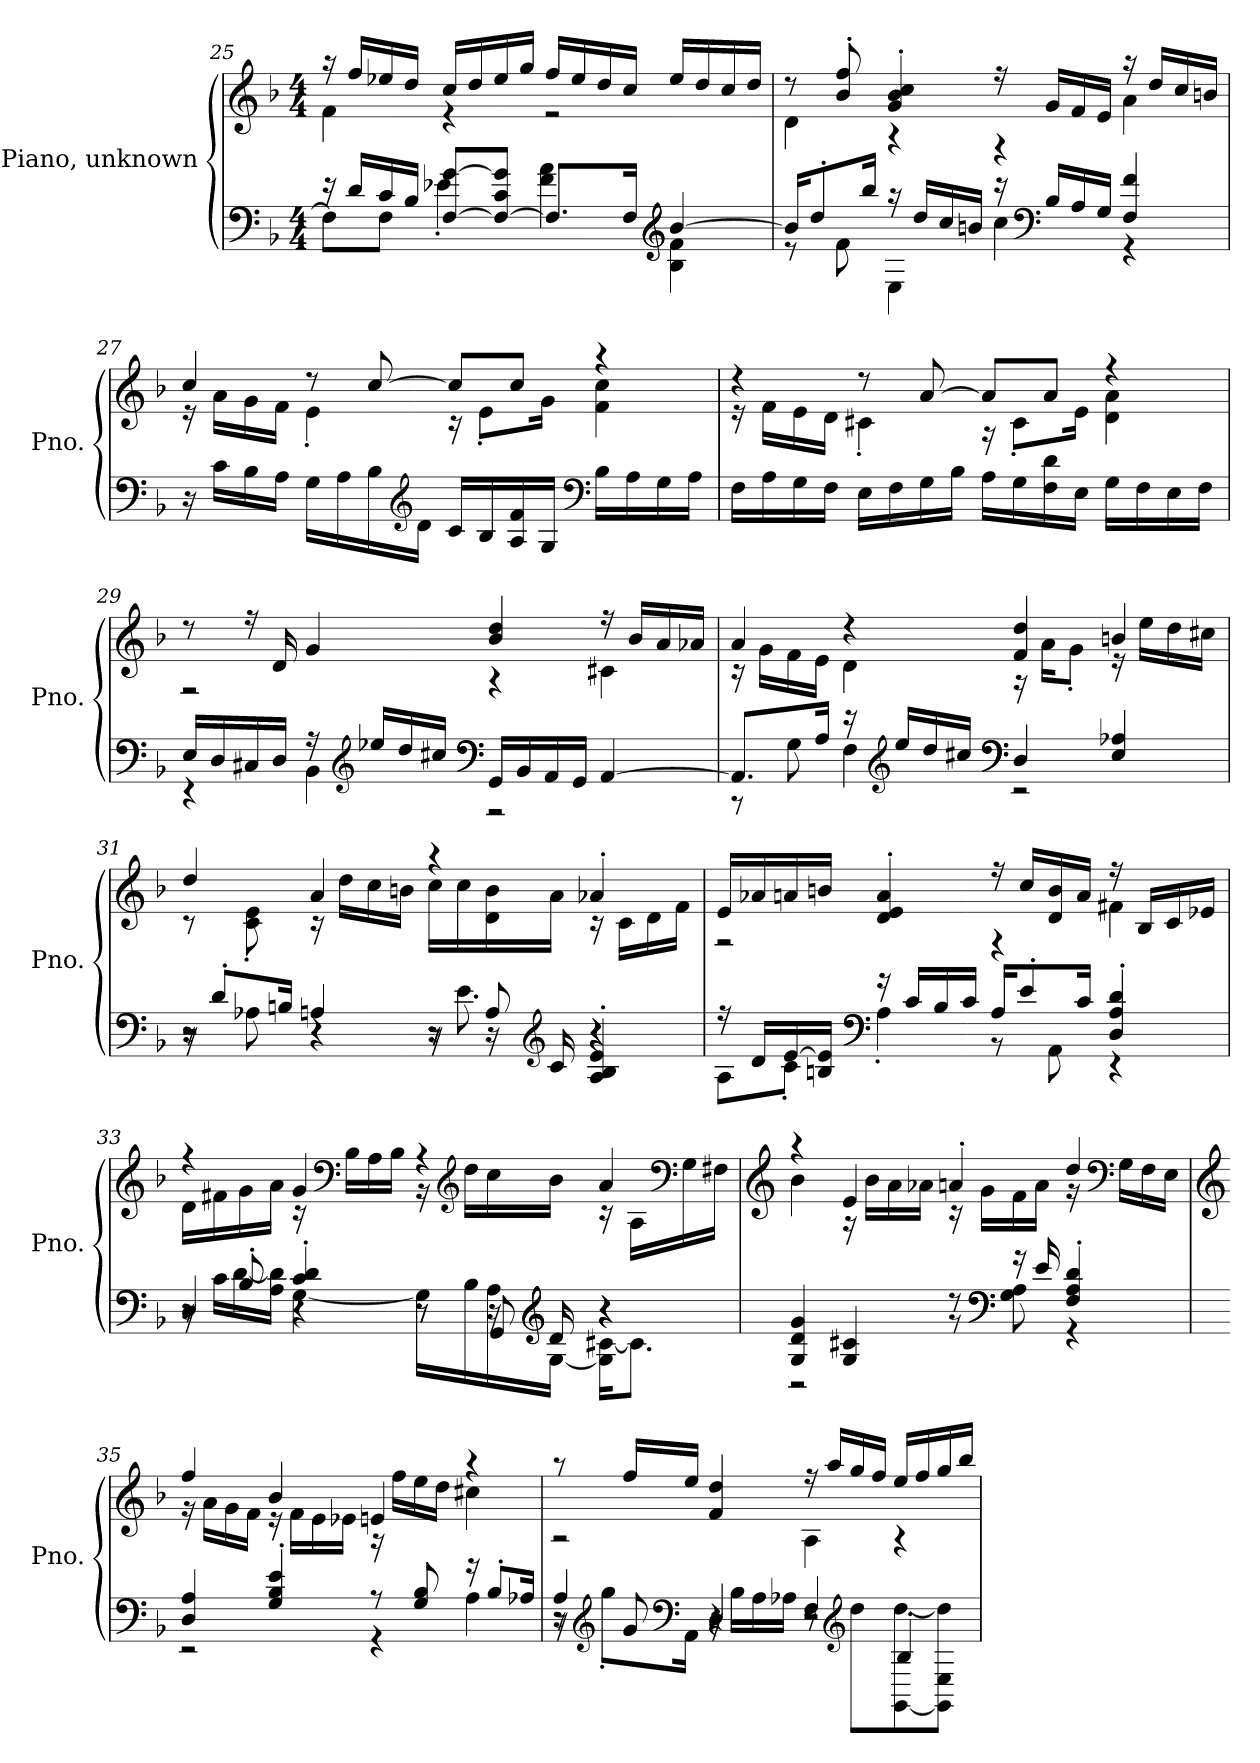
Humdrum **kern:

**kern	**kern
*part1	*part1
*staff2	*staff1
*I"Piano, unknown	*
*I'Pno.	*
*clefF4	*clefG2
*k[b-]	*k[b-]
*M4/4	*M4/4
=25	=25
*^	*^
16r	8F\L]	16r	4f\
16d/LL	.	16ff/LL	.
16c/	8F\J	16ee-X/	.
16B-/JJ	.	16dd/JJ	.
[8F/ [8g/L	4e-X'\	16cc/LL	4r
.	.	16dd/	.
8F/_ 8c/ 8g/]J	.	16ee-/	.
.	.	16gg/JJ	.
8.F/L]	4f\ 4a\	16ff/LL	2r
.	.	16ee-/	.
.	.	16dd/	.
16F/Jk	.	16cc/JJ	.
*clefG2	*	*	*
[4b-/	4B-\ 4f\	16ee-/LL	.
.	.	16dd/	.
.	.	16cc/	.
.	.	16dd/JJ	.
!!LO:LB:g=z	!!
=26	=26	=26	=26
16b-/KL]	8r	8r	4d\
8dd'/	.	.	.
.	8f\	8b-/' 8ff/'	.
16bb-/Jk	.	.	.
16r	4E\	4g/' 4b-/' 4cc/'	4r
16dd/LL	.	.	.
16cc/	.	.	.
16bn/JJ	.	.	.
16r	4cc\	16r	4r
*clefF4	*	*	*
16B-/LL	.	16g/LL	.
16A/	.	16f/	.
16G/JJ	.	16e/JJ	.
4F/ 4f/	4r	16r	4a\
.	.	16dd/LL	.
.	.	16cc/	.
.	.	16bn/JJ	.
*v	*v	*	*
=27	=27	=27
16r	4cc/	16r
16c\LL	.	16a\LL
16B-\	.	16g\
16A\JJ	.	16f\JJ
16G\LL	8r	4e'\
16A\	.	.
16B-\	[8cc/	.
*clefG2	*	*
16d\JJ	.	.
16c/LL	8cc/L]	16r
16B-/	.	8e'\L
16A/ 16f/	8cc/J	.
16G/JJ	.	16g\Jk
*clefF4	*	*
16B-\LL	4r	4f\ 4cc\
16A\	.	.
16G\	.	.
16A\JJ	.	.
!!LO:LB:g=z	!!
=28	=28	=28
16F\LL	4r	16r
16A\	.	16f\LL
16G\	.	16e\
16F\JJ	.	16d\JJ
16E\LL	8r	4c#X'\
16F\	.	.
16G\	[8a/	.
16B-\JJ	.	.
16A\LL	8a/L]	16r
16G\	.	8c#'\L
16F\ 16d\	8a/J	.
16E\JJ	.	16e\Jk
16G\LL	4r	4d\ 4a\
16F\	.	.
16E\	.	.
16F\JJ	.	.
=29	=29	=29
*^	*	*
16E/LL	4r	8r	2r
16D/	.	.	.
16C#X/	.	16r	.
16D/JJ	.	16d/	.
16r	4BB-\	4g/	.
*clefG2	*	*	*
16ee-X/LL	.	.	.
16dd/	.	.	.
16cc#X/JJ	.	.	.
*clefF4	*	*	*
16GG/LL	2r	4b-/ 4dd/	4r
16BB-/	.	.	.
16AA/	.	.	.
16GG/JJ	.	.	.
[4AA/	.	16r	4c#X\
.	.	16b-/LL	.
.	.	16a/	.
.	.	16a-X/JJ	.
!!LO:LB:g=z	!!
=30	=30	=30	=30
8.AA/L]	8r	4a/	16r
.	.	.	16g\LL
.	8G\	.	16f\
16A/Jk	.	.	16e\JJ
16r	4F\	4r	4d\
*clefG2	*	*	*
16ee/LL	.	.	.
16dd/	.	.	.
16cc#X/JJ	.	.	.
*clefF4	*	*	*
4D/	2r	4f/ 4dd/	16r
.	.	.	16a\KL
.	.	.	8g'\J
4E/ 4A-X/	.	4bn/	16r
.	.	.	16ee\LL
.	.	.	16dd\
.	.	.	16cc#X\JJ
=31	=31	=31	=31
*	*^	*	*
16r	8r	2r	4dd/	8r
8d'/L	.	.	.	.
.	8A-X\	.	.	8c\' 8e\'
16Bn/Jk	.	.	.	.
4An/	4r	.	4a/	16r
.	.	.	.	16dd\LL
.	.	.	.	16cc\
.	.	.	.	16bn\JJ
8r	16r	8r	4r	16cc\LL
.	8.e\	.	.	16cc\
16r	.	8A/	.	16d\ 16b\
*clefG2	*	*	*	*
16c/	.	.	.	16a\JJ
4A/' 4B/' 4e/'	4r	4r	4a-X'/	16r
.	.	.	.	16c\LL
.	.	.	.	16d\
.	.	.	.	16f\JJ
*	*v	*v	*	*
!!LO:LB:g=z	!!
=32	=32	=32	=32
16r	8A\L	16e/LL	2r
16d/LL	.	16a-X/	.
[16e/	8c'\J	16an/	.
16Bn/ 16e/]JJ	.	16bn/JJ	.
*clefF4	*	*	*
16r	4A'\	4d/' 4e/' 4a/'	.
16c/LL	.	.	.
16B/	.	.	.
16c/JJ	.	.	.
16A/KL	8r	16r	4r
8e'/	.	16cc/LL	.
.	8AA\	16d/ 16b/	.
16c/Jk	.	16a/JJ	.
4D/' 4A/' 4d/'	4r	16r	4f#X\
.	.	16B-/LL	.
.	.	16c/	.
.	.	16e-X/JJ	.
!!LO:LB:g=z	!!
=33	=33	=33	=33
*	*^	*	*
8r	16r	4D/	4r	16d\LL
.	16c\LL	.	.	16f#X\
8B-'/	[16d\	.	.	16g\
.	16A\ 16d\]JJ	.	.	16a\JJ
4c/' 4d/'	[4G\	4r	4g/	16r
*	*	*	*clefF4	*
.	.	.	.	16B-\LL
.	.	.	.	16A\
.	.	.	.	16B-\JJ
8r	16G\LL]	8r	4r	16r
*	*	*	*clefG2	*
.	16B-\	.	.	16dd\LL
16r	16A\	8GG/	.	16cc\
*clefG2	*	*	*	*
16d/	[16G\JJ	.	.	16b-\JJ
4r	16G\] [16c#X\KL	4r	4a/	16r
.	8.c#\J]	.	.	16A\LL
*	*	*	*clefF4	*
.	.	.	.	16G\
.	.	.	.	16F#X\JJ
*v	*v	*v	*	*
!!LO:PB:g=z	!!
=34	=34	=34
*	*clefG2	*
*^	*	*
4G/ 4d/ 4g/	2r	4r	4b-\
4G/ 4c#X/	.	4e/	16r
.	.	.	16b-\LL
.	.	.	16a\
.	.	.	16a-X\JJ
8r	8r	4an'/	16r
.	.	.	16g\LL
*clefF4	*	*	*
16r	8G\ 8A\	.	16f\
16e/	.	.	16a\JJ
4F/' 4A/' 4d/'	4r	4dd/	16r
*	*	*clefF4	*
.	.	.	16G\LL
.	.	.	16F\
.	.	.	16E\JJ
=35	=35	=35	=35
*	*	*clefG2	*
4D/ 4A/	2r	4ff/	16r
.	.	.	16a\LL
.	.	.	16g\
.	.	.	16f\JJ
4G/' 4B-/' 4e/'	.	4b-/	16r
.	.	.	16f\LL
.	.	.	16e\
.	.	.	16e-X\JJ
8r	4r	4en/	16r
.	.	.	16ff\LL
8G/ 8B-/	.	.	16ee\
.	.	.	16dd\JJ
16r	4A\	4r	4cc#X\
8B-'/L	.	.	.
16A-X/Jk	.	.	.
!!LO:LB:g=z	!!
=36	=36	=36	=36
*	*^	*	*
8r	16r	4A/	8r	2r
*clefG2	*	*	*	*
.	8gg'\L	.	.	.
8g/	.	.	16ff/LL	.
*clefF4	*	*	*	*
.	16AA\Jk	.	16ee/JJ	.
4r	16r	4D/	4f/ 4dd/	.
.	16B-\LL	.	.	.
.	16A\	.	.	.
.	16A-X\JJ	.	.	.
2r	8r	4F/	16r	4A\
.	.	.	16aa/LL	.
*clefG2	*	*	*	*
.	8dd\L	.	16gg/	.
.	.	.	16ff/JJ	.
.	[8GG\ [8dd\	4B-'/	16ee/LL	4r
.	.	.	16ff/	.
.	8GG\] 8E\ 8dd\]J	.	16gg/	.
.	.	.	16bb-/JJ	.
*v	*v	*v	*	*
*	*v	*v
=	=
*-	*-
